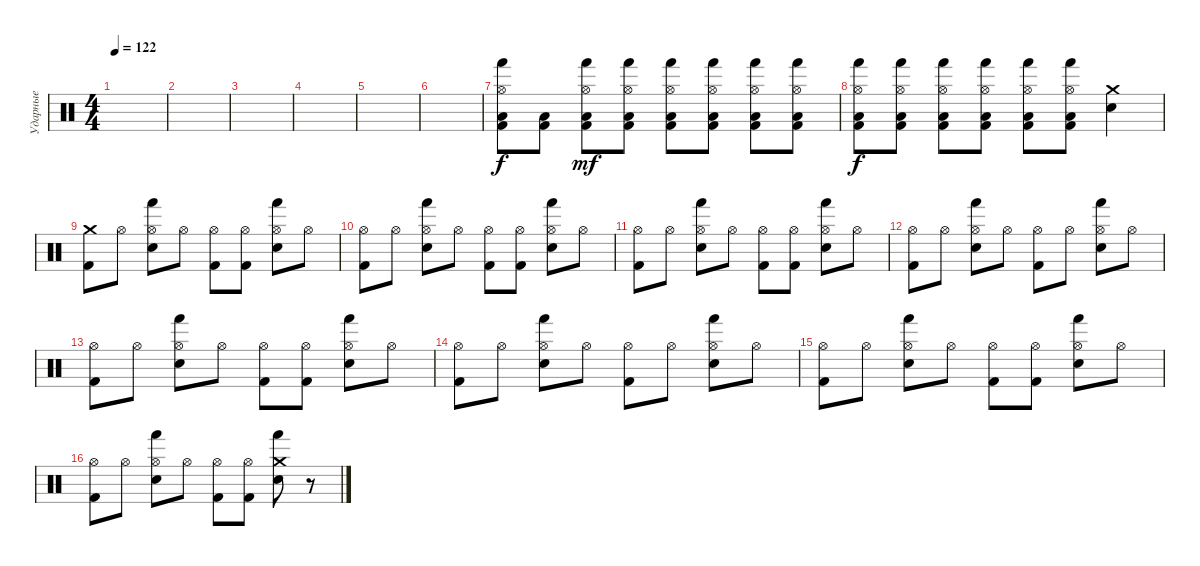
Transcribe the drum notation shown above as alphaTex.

\track ("Ударные" "Ударные") {instrument percussion}
\staff {score}
\articulation defaults
\ts (4 4)
\tempo 122
\clef neutral
\ks c
|
|
|
|
|
|
("Hi-Hat (open)" "Hand (hit)" "Low Floor Tom (hit)" "Kick (hit) 2").8{volume 13} ("Low Floor Tom (hit)" "Kick (hit) 2").8 ("Hi-Hat (open)" "Hand (hit)" "Low Floor Tom (hit)" "Kick (hit) 2").8{dy mf} ("Hi-Hat (open)" "Hand (hit)" "Low Floor Tom (hit)" "Kick (hit) 2").8 ("Hi-Hat (open)" "Hand (hit)" "Low Floor Tom (hit)" "Kick (hit) 2").8 ("Hi-Hat (open)" "Hand (hit)" "Low Floor Tom (hit)" "Kick (hit) 2").8 ("Hi-Hat (open)" "Hand (hit)" "Low Floor Tom (hit)" "Kick (hit) 2").8 ("Hi-Hat (open)" "Hand (hit)" "Low Floor Tom (hit)" "Kick (hit) 2").8 |
("Hi-Hat (open)" "Hand (hit)" "Low Floor Tom (hit)" "Kick (hit) 2").8{dy f} ("Hi-Hat (open)" "Hand (hit)" "Low Floor Tom (hit)" "Kick (hit) 2").8 ("Hi-Hat (open)" "Hand (hit)" "Low Floor Tom (hit)" "Kick (hit) 2").8 ("Hi-Hat (open)" "Hand (hit)" "Low Floor Tom (hit)" "Kick (hit) 2").8 ("Hi-Hat (open)" "Hand (hit)" "Low Floor Tom (hit)" "Kick (hit) 2").8 ("Hi-Hat (open)" "Hand (hit)" "Low Floor Tom (hit)" "Kick (hit) 2").8 ("Crash medium (hit)" "Snare (hit) 2").4 |
("Crash medium (hit)" "Kick (hit) 2").8 "Hi-Hat (open)".8 ("Hi-Hat (open)" "Hand (hit)" "Electric Snare (hit)").8 "Hi-Hat (open)".8 ("Hi-Hat (open)" "Kick (hit) 2").8 ("Hi-Hat (open)" "Kick (hit) 2").8 ("Hi-Hat (open)" "Hand (hit)" "Electric Snare (hit)").8 "Hi-Hat (open)".8 |
("Hi-Hat (open)" "Kick (hit) 2").8 "Hi-Hat (open)".8 ("Hi-Hat (open)" "Hand (hit)" "Electric Snare (hit)").8 "Hi-Hat (open)".8 ("Hi-Hat (open)" "Kick (hit) 2").8 ("Hi-Hat (open)" "Kick (hit) 2").8 ("Hi-Hat (open)" "Hand (hit)" "Electric Snare (hit)").8 "Hi-Hat (open)".8 |
("Hi-Hat (open)" "Kick (hit) 2").8 "Hi-Hat (open)".8 ("Hi-Hat (open)" "Hand (hit)" "Electric Snare (hit)").8 "Hi-Hat (open)".8 ("Hi-Hat (open)" "Kick (hit) 2").8 ("Hi-Hat (open)" "Kick (hit) 2").8 ("Hi-Hat (open)" "Hand (hit)" "Electric Snare (hit)").8 "Hi-Hat (open)".8 |
("Hi-Hat (open)" "Kick (hit) 2").8 "Hi-Hat (open)".8 ("Hi-Hat (open)" "Hand (hit)" "Electric Snare (hit)").8 "Hi-Hat (open)".8 ("Hi-Hat (open)" "Kick (hit) 2").8 "Hi-Hat (open)".8 ("Hi-Hat (open)" "Hand (hit)" "Electric Snare (hit)").8 "Hi-Hat (open)".8 |
("Hi-Hat (open)" "Kick (hit) 2").8 "Hi-Hat (open)".8 ("Hi-Hat (open)" "Hand (hit)" "Electric Snare (hit)").8 "Hi-Hat (open)".8 ("Hi-Hat (open)" "Kick (hit) 2").8 ("Hi-Hat (open)" "Kick (hit) 2").8 ("Hi-Hat (open)" "Hand (hit)" "Electric Snare (hit)").8 "Hi-Hat (open)".8 |
("Hi-Hat (open)" "Kick (hit) 2").8 "Hi-Hat (open)".8 ("Hi-Hat (open)" "Hand (hit)" "Electric Snare (hit)").8 "Hi-Hat (open)".8 ("Hi-Hat (open)" "Kick (hit) 2").8 "Hi-Hat (open)".8 ("Hi-Hat (open)" "Hand (hit)" "Electric Snare (hit)").8 "Hi-Hat (open)".8 |
("Hi-Hat (open)" "Kick (hit) 2").8 "Hi-Hat (open)".8 ("Hi-Hat (open)" "Hand (hit)" "Electric Snare (hit)").8 "Hi-Hat (open)".8 ("Hi-Hat (open)" "Kick (hit) 2").8 ("Hi-Hat (open)" "Kick (hit) 2").8 ("Hi-Hat (open)" "Hand (hit)" "Electric Snare (hit)").8 "Hi-Hat (open)".8 |
("Hi-Hat (open)" "Kick (hit) 2").8 "Hi-Hat (open)".8 ("Hi-Hat (open)" "Hand (hit)" "Electric Snare (hit)").8 "Hi-Hat (open)".8 ("Hi-Hat (open)" "Kick (hit) 2").8 ("Hi-Hat (open)" "Kick (hit) 2").8 ("Crash medium (hit)" "Hand (hit)" "Snare (hit) 2").8 r.8
